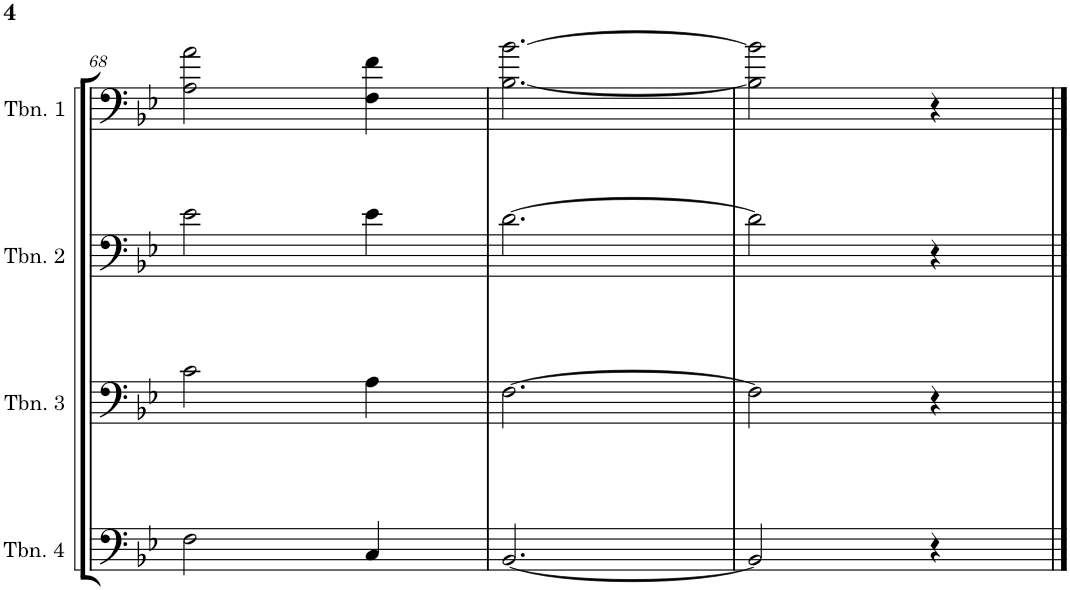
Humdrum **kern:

**kern	**kern	**kern	**kern
*part4	*part3	*part2	*part1
*staff4	*staff3	*staff2	*staff1
*I"Trombone 4	*I"Trombone 3	*I"Trombone 2 (melody)	*I"Trombone 1
*I'Tbn. 4	*I'Tbn. 3	*I'Tbn. 2	*I'Tbn. 1
!!LO:PB:g=z
*clefF4	*clefF4	*clefF4	*clefF4
*k[b-e-]	*k[b-e-]	*k[b-e-]	*k[b-e-]
*M3/4	*M3/4	*M3/4	*M3/4
=68	=68	=68	=68
2F\	2c\	2e-\	2A\ 2a\
4C/	4A\	4e-\	4F\ 4f\
=69	=69	=69	=69
[2.BB-/	[2.F\	[2.d\	[2.B-\ [2.b-\
=70	=70	=70	=70
2BB-/]	2F\]	2d\]	2B-\] 2b-\]
4r	4r	4r	4r
==	==	==	==
*-	*-	*-	*-
